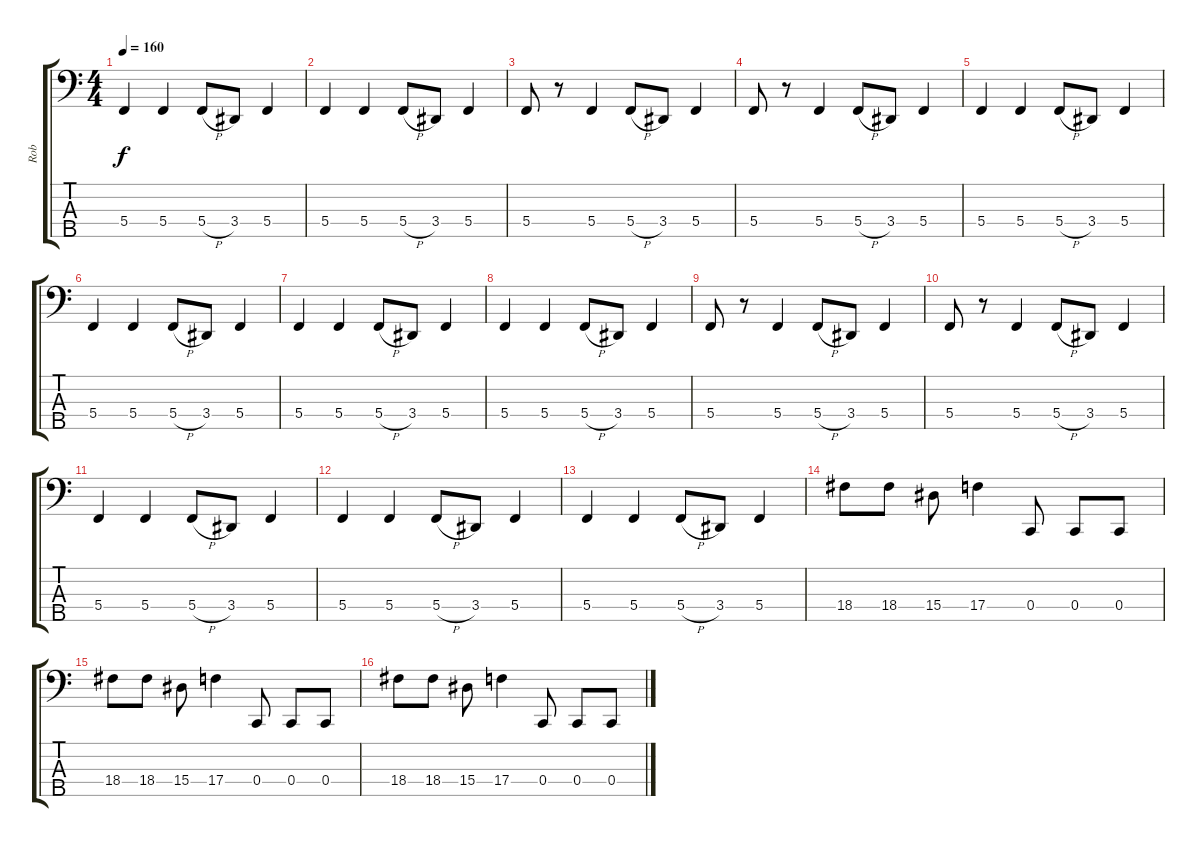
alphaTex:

\track ("Rob" "Rob") {instrument electricbassfinger}
\staff {score tabs}
\tuning (Eb2 Bb1 F1 C1 G0) {hide}
\ts (4 4)
\tempo 160
\clef f4
\ks c
5.4.4{dy f} 5.4.4 5.4{h}.8 3.4.8 5.4.4 |
5.4.4 5.4.4 5.4{h}.8 3.4.8 5.4.4 |
5.4.8 r.8 5.4.4 5.4{h}.8 3.4.8 5.4.4 |
5.4.8 r.8 5.4.4 5.4{h}.8 3.4.8 5.4.4 |
5.4.4 5.4.4 5.4{h}.8 3.4.8 5.4.4 |
5.4.4 5.4.4 5.4{h}.8 3.4.8 5.4.4 |
5.4.4 5.4.4 5.4{h}.8 3.4.8 5.4.4 |
5.4.4 5.4.4 5.4{h}.8 3.4.8 5.4.4 |
5.4.8 r.8 5.4.4 5.4{h}.8 3.4.8 5.4.4 |
5.4.8 r.8 5.4.4 5.4{h}.8 3.4.8 5.4.4 |
5.4.4 5.4.4 5.4{h}.8 3.4.8 5.4.4 |
5.4.4 5.4.4 5.4{h}.8 3.4.8 5.4.4 |
5.4.4 5.4.4 5.4{h}.8 3.4.8 5.4.4 |
18.4.8 18.4.8 15.4.8 17.4.4 0.4.8 0.4.8 0.4.8 |
18.4.8 18.4.8 15.4.8 17.4.4 0.4.8 0.4.8 0.4.8 |
18.4.8 18.4.8 15.4.8 17.4.4 0.4.8 0.4.8 0.4.8
